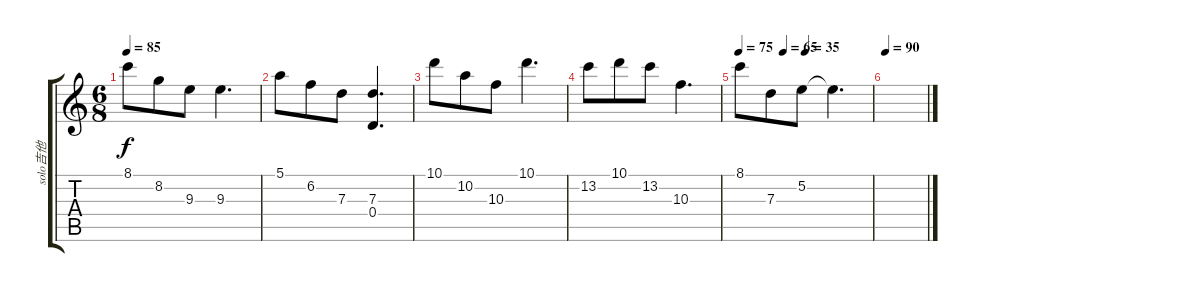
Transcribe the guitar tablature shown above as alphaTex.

\track ("solo吉他" "solo吉他") {instrument acousticguitarnylon}
\staff {score tabs}
\tuning (E4 B3 G3 D3 A2 E2) {hide}
\ts (6 8)
\tempo 85
\clef g2
\ks c
8.1.8{dy f} 8.2.8 9.3.8 9.3.4{d} |
5.1.8 6.2.8 7.3.8 (7.3 0.4).4{d} |
10.1.8 10.2.8 10.3.8 10.1.4{d} |
13.2.8 10.1.8 13.2.8 10.3.4{d} |
\tempo 75
\tempo (65 0.3333333333333333)
\tempo (35 0.5)
8.1.8 7.3.8 5.2.8 5.2{t}.4{d} |
\tempo 90
